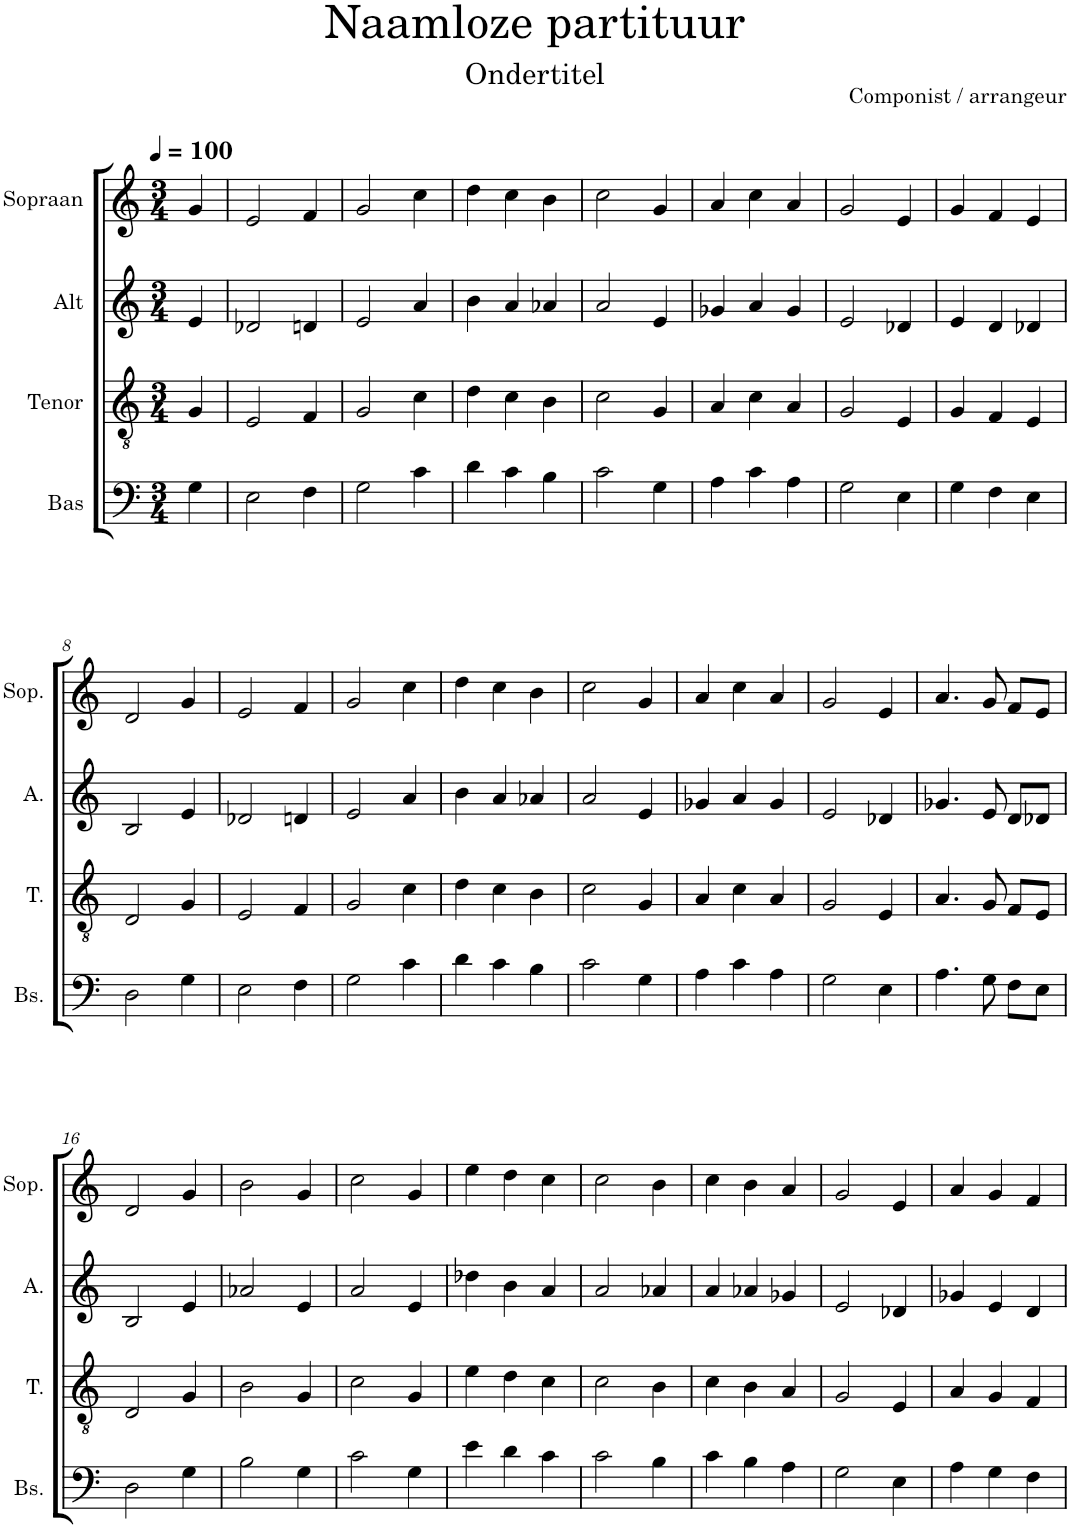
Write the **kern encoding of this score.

**kern	**kern	**kern	**kern
*part4	*part3	*part2	*part1
*staff4	*staff3	*staff2	*staff1
*I"Bas	*I"Tenor	*I"Alt	*I"Sopraan
*I'Bs.	*I'T.	*I'A.	*I'Sop.
*clefF4	*clefGv2	*clefG2	*clefG2
*k[]	*k[]	*k[]	*k[]
*M3/4	*M3/4	*M3/4	*M3/4
*MM100	*MM100	*MM100	*MM100
=	=	=	=
4G\	4G/	4e/	4g/
=1	=1	=1	=1
2E\	2E/	2d-X/	2e/
4F\	4F/	4dn/	4f/
=2	=2	=2	=2
2G\	2G/	2e/	2g/
4c\	4c\	4a/	4cc\
=3	=3	=3	=3
4d\	4d\	4b\	4dd\
4c\	4c\	4a/	4cc\
4B\	4B\	4a-X/	4b\
=4	=4	=4	=4
2c\	2c\	2a/	2cc\
4G\	4G/	4e/	4g/
=5	=5	=5	=5
4A\	4A/	4g-X/	4a/
4c\	4c\	4a/	4cc\
4A\	4A/	4g-/	4a/
=6	=6	=6	=6
2G\	2G/	2e/	2g/
4E\	4E/	4d-X/	4e/
=7	=7	=7	=7
4G\	4G/	4e/	4g/
4F\	4F/	4d/	4f/
4E\	4E/	4d-X/	4e/
!!LO:LB:g=z
=8	=8	=8	=8
2D\	2D/	2B/	2d/
4G\	4G/	4e/	4g/
=9	=9	=9	=9
2E\	2E/	2d-X/	2e/
4F\	4F/	4dn/	4f/
=10	=10	=10	=10
2G\	2G/	2e/	2g/
4c\	4c\	4a/	4cc\
=11	=11	=11	=11
4d\	4d\	4b\	4dd\
4c\	4c\	4a/	4cc\
4B\	4B\	4a-X/	4b\
=12	=12	=12	=12
2c\	2c\	2a/	2cc\
4G\	4G/	4e/	4g/
=13	=13	=13	=13
4A\	4A/	4g-X/	4a/
4c\	4c\	4a/	4cc\
4A\	4A/	4g-/	4a/
=14	=14	=14	=14
2G\	2G/	2e/	2g/
4E\	4E/	4d-X/	4e/
=15	=15	=15	=15
4.A\	4.A/	4.g-X/	4.a/
8G\	8G/	8e/	8g/
8F\L	8F/L	8d/L	8f/L
8E\J	8E/J	8d-X/J	8e/J
!!LO:LB:g=z
=16	=16	=16	=16
2D\	2D/	2B/	2d/
4G\	4G/	4e/	4g/
=17	=17	=17	=17
2B\	2B\	2a-X/	2b\
4G\	4G/	4e/	4g/
=18	=18	=18	=18
2c\	2c\	2a/	2cc\
4G\	4G/	4e/	4g/
=19	=19	=19	=19
4e\	4e\	4dd-X\	4ee\
4d\	4d\	4b\	4dd\
4c\	4c\	4a/	4cc\
=20	=20	=20	=20
2c\	2c\	2a/	2cc\
4B\	4B\	4a-X/	4b\
=21	=21	=21	=21
4c\	4c\	4a/	4cc\
4B\	4B\	4a-X/	4b\
4A\	4A/	4g-X/	4a/
=22	=22	=22	=22
2G\	2G/	2e/	2g/
4E\	4E/	4d-X/	4e/
=23	=23	=23	=23
4A\	4A/	4g-X/	4a/
4G\	4G/	4e/	4g/
4F\	4F/	4d/	4f/
=	=	=	=
*-	*-	*-	*-
